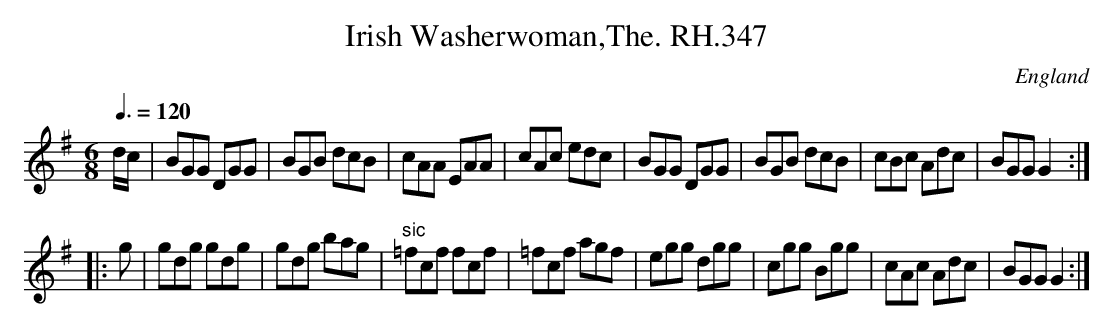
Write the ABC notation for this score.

X:1
T:Irish Washerwoman,The. RH.347
L:1/8
M:6/8
O:England
Q:3/8=120
K:G
d/c/|BGG DGG|BGB dcB|cAA EAA|cAc edc|\
BGG DGG|BGB dcB|cBc Adc|BGG G2:|!
|:g|gdg gdg|gdg bag|"sic"=fcf fcf|=fcf agf|\
egg dgg|cgg Bgg|cAc Adc|BGG G2:|
